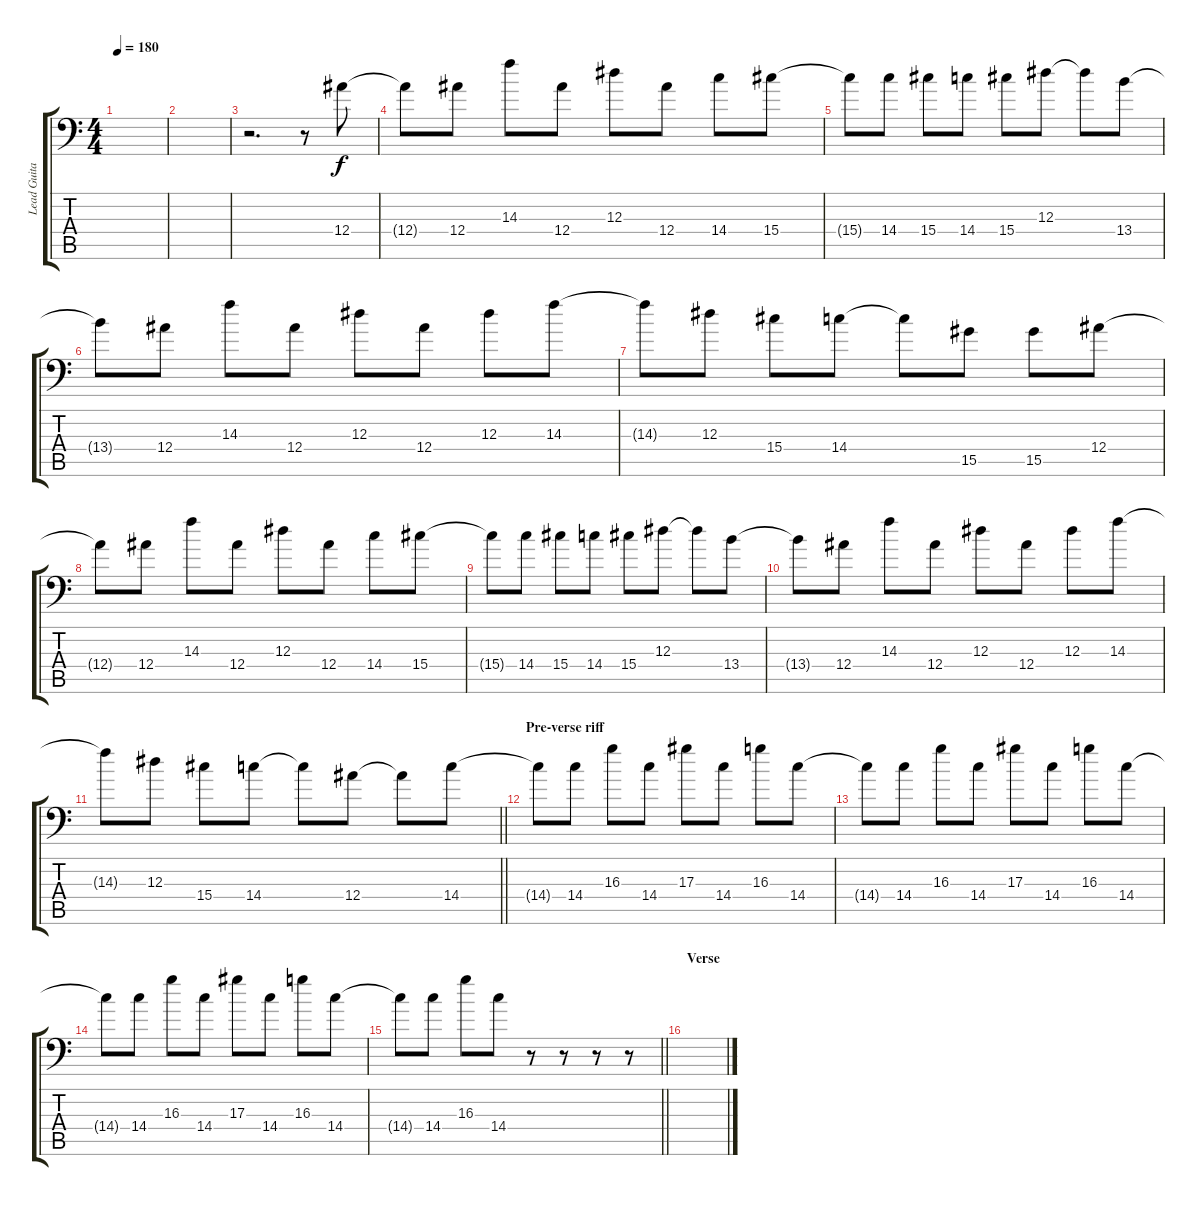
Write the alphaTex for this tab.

\track ("Lead Guitar 1 / Solo Guitar" "Lead Guita") {instrument overdrivenguitar}
\staff {score tabs}
\tuning (C4 G3 Eb3 Bb2 F2 Bb1) {hide}
\ts (4 4)
\tempo 180
\clef f4
\ks c
|
|
r.2{d} r.8 12.4.8 |
12.4{t}.8 12.4.8 14.3.8 12.4.8 12.3.8 12.4.8 14.4.8 15.4.8 |
15.4{t}.8 14.4.8 15.4.8 14.4.8 15.4.8 12.3.8 12.3{t}.8 13.4.8 |
13.4{t}.8 12.4.8 14.3.8 12.4.8 12.3.8 12.4.8 12.3.8 14.3.8 |
14.3{t}.8 12.3.8 15.4.8 14.4.8 14.4{t}.8 15.5.8 15.5.8 12.4.8 |
12.4{t}.8 12.4.8 14.3.8 12.4.8 12.3.8 12.4.8 14.4.8 15.4.8 |
15.4{t}.8 14.4.8 15.4.8 14.4.8 15.4.8 12.3.8 12.3{t}.8 13.4.8 |
13.4{t}.8 12.4.8 14.3.8 12.4.8 12.3.8 12.4.8 12.3.8 14.3.8 |
\barLineRight lightlight
14.3{t}.8 12.3.8 15.4.8 14.4.8 14.4{t}.8 12.4.8 12.4{t}.8 14.4.8 |
\section ("" "Pre-verse riff")
14.4{t}.8 14.4.8 16.3.8 14.4.8 17.3.8 14.4.8 16.3.8 14.4.8 |
14.4{t}.8 14.4.8 16.3.8 14.4.8 17.3.8 14.4.8 16.3.8 14.4.8 |
14.4{t}.8 14.4.8 16.3.8 14.4.8 17.3.8 14.4.8 16.3.8 14.4.8 |
\barLineRight lightlight
14.4{t}.8 14.4.8 16.3.8 14.4.8 r.8 r.8 r.8 r.8 |
\section ("" "Verse")
